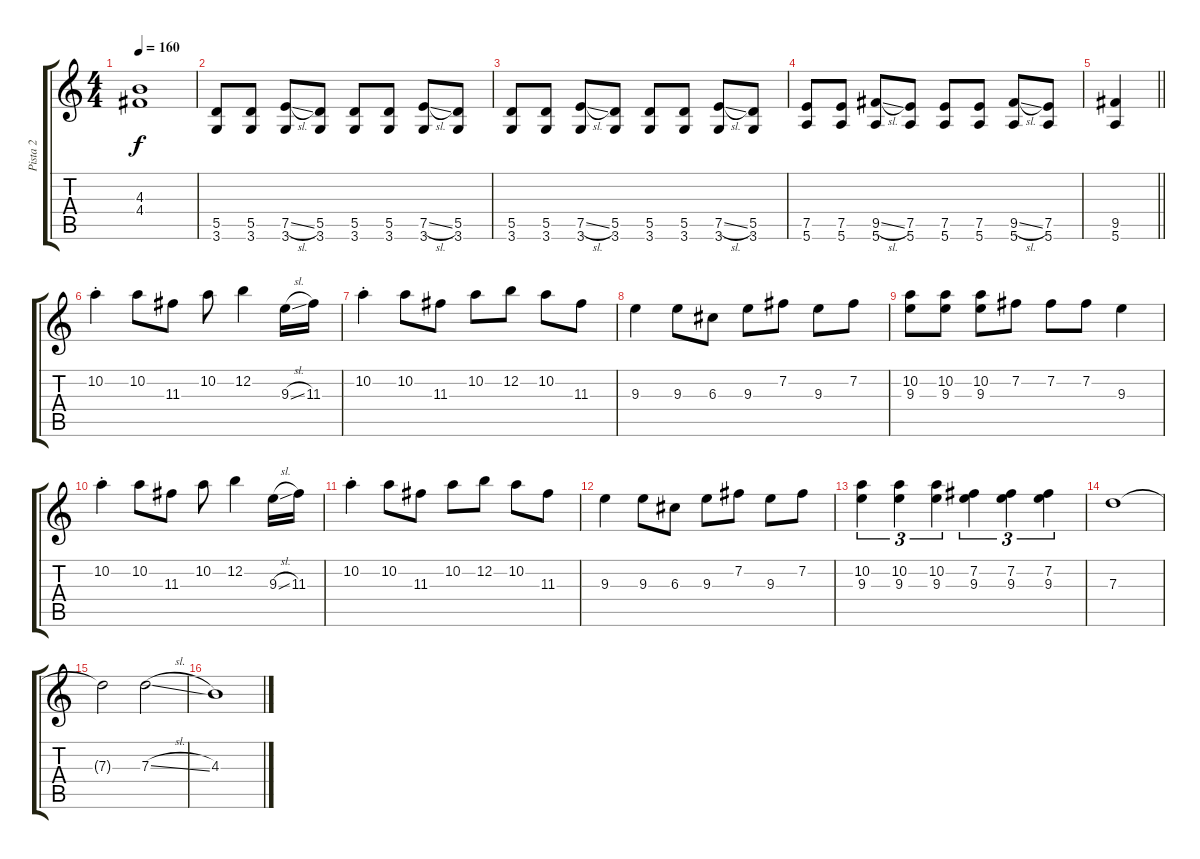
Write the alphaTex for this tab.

\track ("Pista 2" "Pista 2") {instrument overdrivenguitar}
\staff {score tabs}
\tuning (E4 B3 G3 D3 A2 E2) {hide}
\ts (4 4)
\tempo 160
\clef g2
\ks c
(4.3{t} 4.4{t}).1{dy f} |
(5.5 3.6).8 (5.5 3.6).8 (7.5{sl} 3.6).8 (5.5 3.6).8 (5.5 3.6).8 (5.5 3.6).8 (7.5{sl} 3.6).8 (5.5 3.6).8 |
(5.5 3.6).8 (5.5 3.6).8 (7.5{sl} 3.6).8 (5.5 3.6).8 (5.5 3.6).8 (5.5 3.6).8 (7.5{sl} 3.6).8 (5.5 3.6).8 |
(7.5 5.6).8 (7.5 5.6).8 (9.5{sl} 5.6).8 (7.5 5.6).8 (7.5 5.6).8 (7.5 5.6).8 (9.5{sl} 5.6).8 (7.5 5.6).8 |
\barLineRight lightlight
(9.5 5.6).4 |
10.2{st}.4 10.2.8 11.3.8 10.2.8 12.2.4 9.3{sl}.16 11.3.16 |
10.2{st}.4 10.2.8 11.3.8 10.2.8 12.2.8 10.2.8 11.3.8 |
9.3.4 9.3.8 6.3.8 9.3.8 7.2.8 9.3.8 7.2.8 |
(10.2 9.3).8 (10.2 9.3).8 (10.2 9.3).8 7.2.8 7.2.8 7.2.8 9.3.4 |
10.2{st}.4 10.2.8 11.3.8 10.2.8 12.2.4 9.3{sl}.16 11.3.16 |
10.2{st}.4 10.2.8 11.3.8 10.2.8 12.2.8 10.2.8 11.3.8 |
9.3.4 9.3.8 6.3.8 9.3.8 7.2.8 9.3.8 7.2.8 |
(10.2 9.3).4{tu (3 2)} (10.2 9.3).4{tu (3 2)} (10.2 9.3).4{tu (3 2)} (7.2 9.3).4{tu (3 2)} (7.2 9.3).4{tu (3 2)} (7.2 9.3).4{tu (3 2)} |
7.3.1 |
7.3{t}.2 7.3{sl}.2 |
4.3.1
